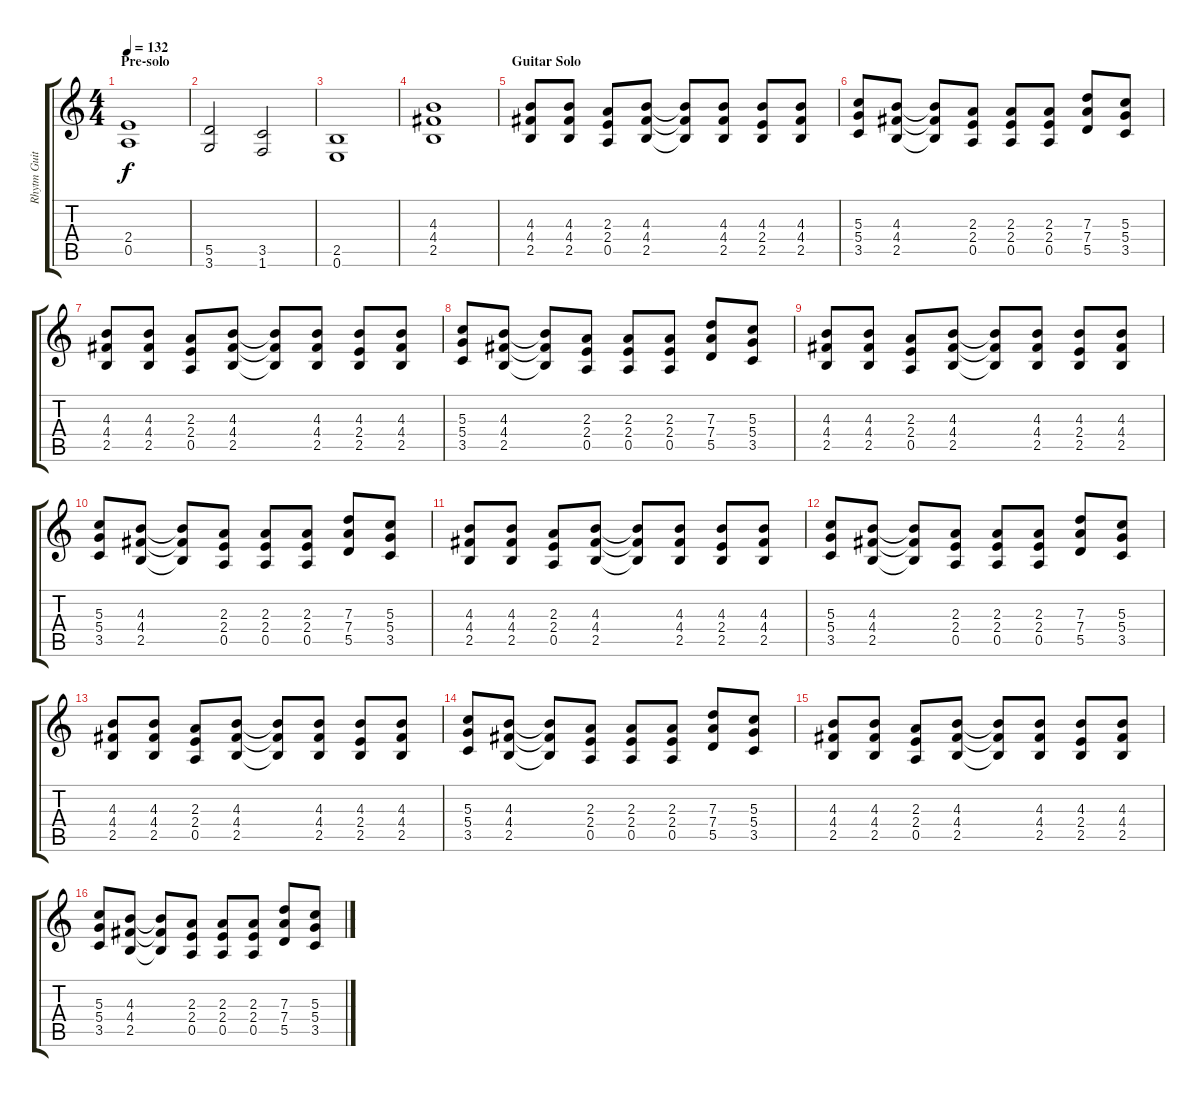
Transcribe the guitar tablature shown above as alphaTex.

\track ("Rhytm Guitar" "Rhytm Guit") {instrument distortionguitar}
\staff {score tabs}
\tuning (E4 B3 G3 D3 A2 E2) {hide}
\ts (4 4)
\section ("" "Pre-solo")
\tempo 132
\clef g2
\ks c
(2.4 0.5).1{dy f} |
(5.5 3.6).2 (3.5 1.6).2 |
(2.5 0.6).1 |
(4.3 4.4 2.5).1 |
\section ("" "Guitar Solo")
(4.3 4.4 2.5).8 (4.3 4.4 2.5).8 (2.3 2.4 0.5).8 (4.3 4.4 2.5).8 (4.3{t} 4.4{t} 2.5{t}).8 (4.3 4.4 2.5).8 (4.3 2.4 2.5).8 (4.3 4.4 2.5).8 |
(5.3 5.4 3.5).8 (4.3 4.4 2.5).8 (4.3{t} 4.4{t} 2.5{t}).8 (2.3 2.4 0.5).8 (2.3 2.4 0.5).8 (2.3 2.4 0.5).8 (7.3 7.4 5.5).8 (5.3 5.4 3.5).8 |
(4.3 4.4 2.5).8 (4.3 4.4 2.5).8 (2.3 2.4 0.5).8 (4.3 4.4 2.5).8 (4.3{t} 4.4{t} 2.5{t}).8 (4.3 4.4 2.5).8 (4.3 2.4 2.5).8 (4.3 4.4 2.5).8 |
(5.3 5.4 3.5).8 (4.3 4.4 2.5).8 (4.3{t} 4.4{t} 2.5{t}).8 (2.3 2.4 0.5).8 (2.3 2.4 0.5).8 (2.3 2.4 0.5).8 (7.3 7.4 5.5).8 (5.3 5.4 3.5).8 |
(4.3 4.4 2.5).8 (4.3 4.4 2.5).8 (2.3 2.4 0.5).8 (4.3 4.4 2.5).8 (4.3{t} 4.4{t} 2.5{t}).8 (4.3 4.4 2.5).8 (4.3 2.4 2.5).8 (4.3 4.4 2.5).8 |
(5.3 5.4 3.5).8 (4.3 4.4 2.5).8 (4.3{t} 4.4{t} 2.5{t}).8 (2.3 2.4 0.5).8 (2.3 2.4 0.5).8 (2.3 2.4 0.5).8 (7.3 7.4 5.5).8 (5.3 5.4 3.5).8 |
(4.3 4.4 2.5).8 (4.3 4.4 2.5).8 (2.3 2.4 0.5).8 (4.3 4.4 2.5).8 (4.3{t} 4.4{t} 2.5{t}).8 (4.3 4.4 2.5).8 (4.3 2.4 2.5).8 (4.3 4.4 2.5).8 |
(5.3 5.4 3.5).8 (4.3 4.4 2.5).8 (4.3{t} 4.4{t} 2.5{t}).8 (2.3 2.4 0.5).8 (2.3 2.4 0.5).8 (2.3 2.4 0.5).8 (7.3 7.4 5.5).8 (5.3 5.4 3.5).8 |
(4.3 4.4 2.5).8 (4.3 4.4 2.5).8 (2.3 2.4 0.5).8 (4.3 4.4 2.5).8 (4.3{t} 4.4{t} 2.5{t}).8 (4.3 4.4 2.5).8 (4.3 2.4 2.5).8 (4.3 4.4 2.5).8 |
(5.3 5.4 3.5).8 (4.3 4.4 2.5).8 (4.3{t} 4.4{t} 2.5{t}).8 (2.3 2.4 0.5).8 (2.3 2.4 0.5).8 (2.3 2.4 0.5).8 (7.3 7.4 5.5).8 (5.3 5.4 3.5).8 |
(4.3 4.4 2.5).8 (4.3 4.4 2.5).8 (2.3 2.4 0.5).8 (4.3 4.4 2.5).8 (4.3{t} 4.4{t} 2.5{t}).8 (4.3 4.4 2.5).8 (4.3 2.4 2.5).8 (4.3 4.4 2.5).8 |
(5.3 5.4 3.5).8 (4.3 4.4 2.5).8 (4.3{t} 4.4{t} 2.5{t}).8 (2.3 2.4 0.5).8 (2.3 2.4 0.5).8 (2.3 2.4 0.5).8 (7.3 7.4 5.5).8 (5.3 5.4 3.5).8
